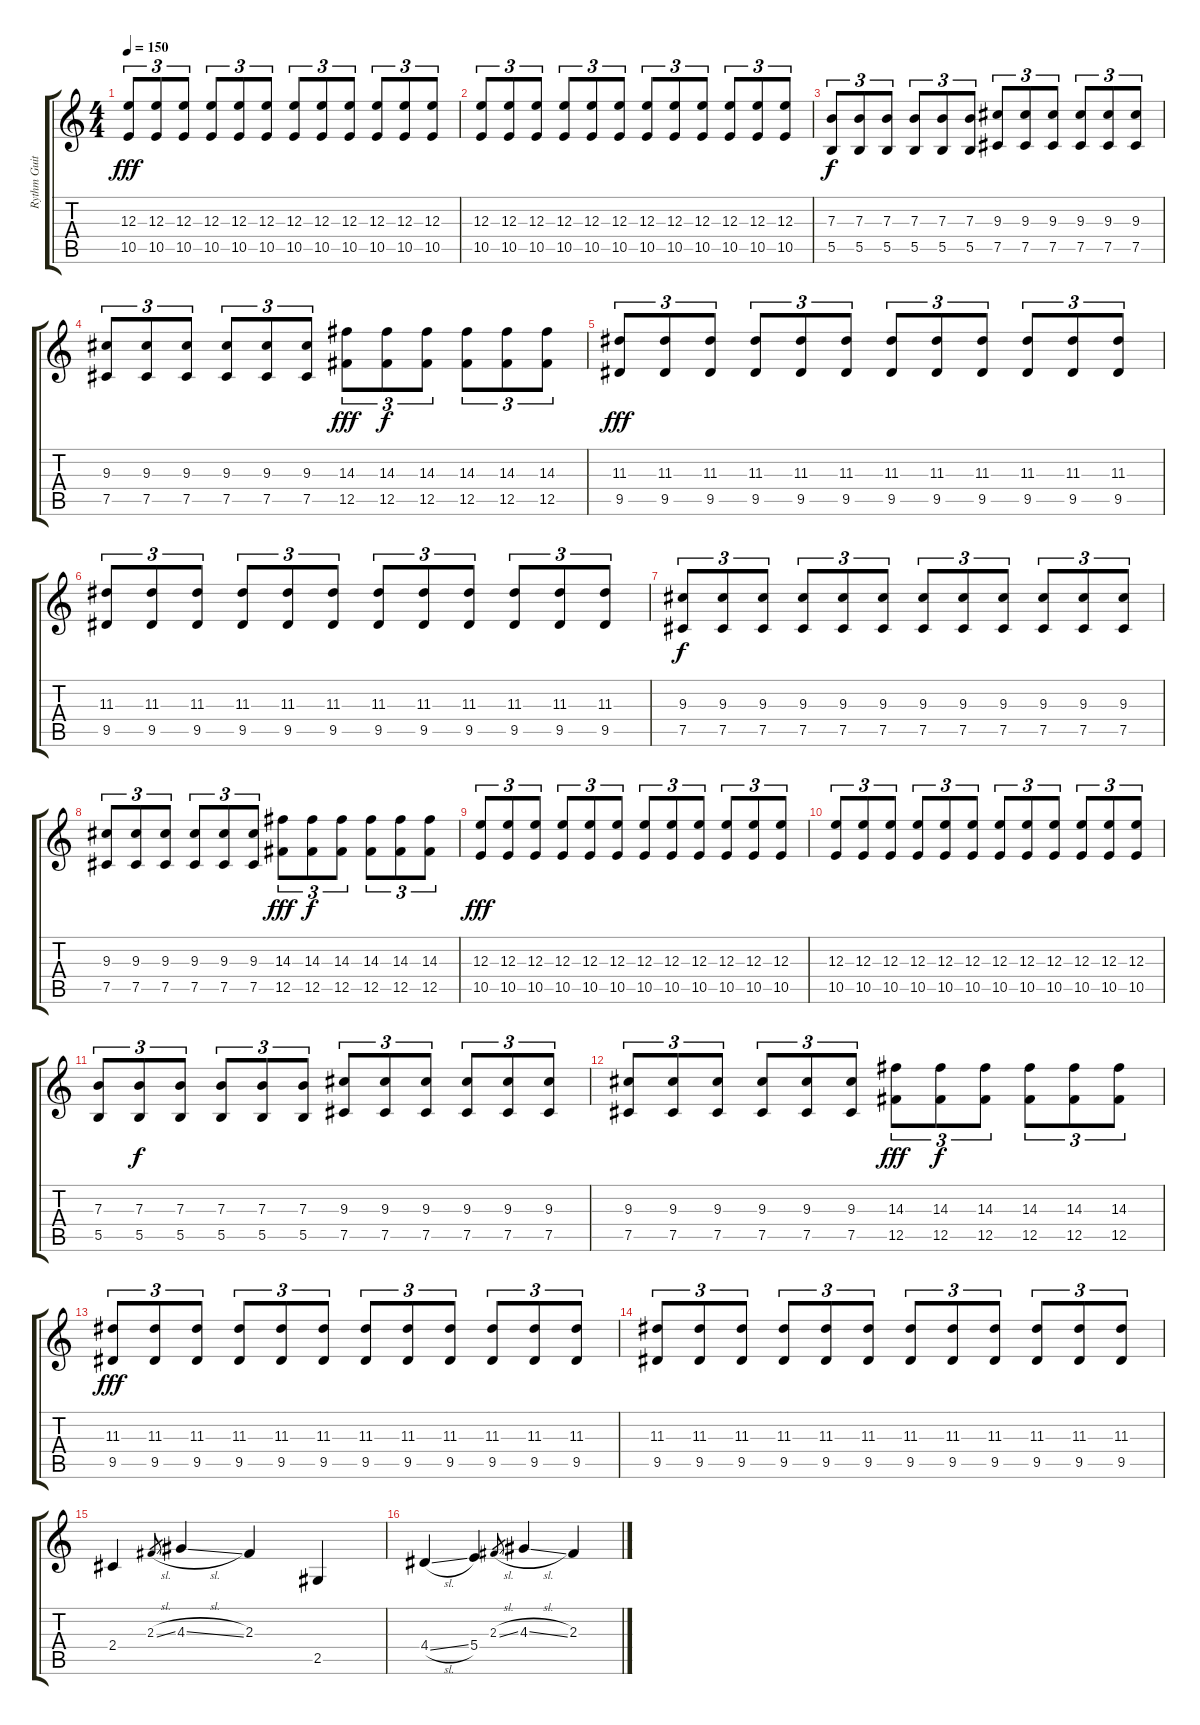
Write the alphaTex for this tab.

\track ("Rythm Guitar" "Rythm Guit") {instrument distortionguitar}
\staff {score tabs}
\tuning (Db4 Ab3 E3 B2 Gb2 B1) {hide}
\ts (4 4)
\tempo 150
\clef g2
\ks c
(12.3 10.5).8{tu (3 2) dy fff} (12.3 10.5).8{tu (3 2)} (12.3 10.5).8{tu (3 2)} (12.3 10.5).8{tu (3 2)} (12.3 10.5).8{tu (3 2)} (12.3 10.5).8{tu (3 2)} (12.3 10.5).8{tu (3 2)} (12.3 10.5).8{tu (3 2)} (12.3 10.5).8{tu (3 2)} (12.3 10.5).8{tu (3 2)} (12.3 10.5).8{tu (3 2)} (12.3 10.5).8{tu (3 2)} |
(12.3 10.5).8{tu (3 2)} (12.3 10.5).8{tu (3 2)} (12.3 10.5).8{tu (3 2)} (12.3 10.5).8{tu (3 2)} (12.3 10.5).8{tu (3 2)} (12.3 10.5).8{tu (3 2)} (12.3 10.5).8{tu (3 2)} (12.3 10.5).8{tu (3 2)} (12.3 10.5).8{tu (3 2)} (12.3 10.5).8{tu (3 2)} (12.3 10.5).8{tu (3 2)} (12.3 10.5).8{tu (3 2)} |
(7.3 5.5).8{tu (3 2) dy f} (7.3 5.5).8{tu (3 2)} (7.3 5.5).8{tu (3 2)} (7.3 5.5).8{tu (3 2)} (7.3 5.5).8{tu (3 2)} (7.3 5.5).8{tu (3 2)} (9.3 7.5).8{tu (3 2)} (9.3 7.5).8{tu (3 2)} (9.3 7.5).8{tu (3 2)} (9.3 7.5).8{tu (3 2)} (9.3 7.5).8{tu (3 2)} (9.3 7.5).8{tu (3 2)} |
(9.3 7.5).8{tu (3 2)} (9.3 7.5).8{tu (3 2)} (9.3 7.5).8{tu (3 2)} (9.3 7.5).8{tu (3 2)} (9.3 7.5).8{tu (3 2)} (9.3 7.5).8{tu (3 2)} (14.3 12.5).8{tu (3 2) dy fff} (14.3 12.5).8{tu (3 2) dy f} (14.3 12.5).8{tu (3 2)} (14.3 12.5).8{tu (3 2)} (14.3 12.5).8{tu (3 2)} (14.3 12.5).8{tu (3 2)} |
(11.3 9.5).8{tu (3 2) dy fff} (11.3 9.5).8{tu (3 2)} (11.3 9.5).8{tu (3 2)} (11.3 9.5).8{tu (3 2)} (11.3 9.5).8{tu (3 2)} (11.3 9.5).8{tu (3 2)} (11.3 9.5).8{tu (3 2)} (11.3 9.5).8{tu (3 2)} (11.3 9.5).8{tu (3 2)} (11.3 9.5).8{tu (3 2)} (11.3 9.5).8{tu (3 2)} (11.3 9.5).8{tu (3 2)} |
(11.3 9.5).8{tu (3 2)} (11.3 9.5).8{tu (3 2)} (11.3 9.5).8{tu (3 2)} (11.3 9.5).8{tu (3 2)} (11.3 9.5).8{tu (3 2)} (11.3 9.5).8{tu (3 2)} (11.3 9.5).8{tu (3 2)} (11.3 9.5).8{tu (3 2)} (11.3 9.5).8{tu (3 2)} (11.3 9.5).8{tu (3 2)} (11.3 9.5).8{tu (3 2)} (11.3 9.5).8{tu (3 2)} |
(9.3 7.5).8{tu (3 2) dy f} (9.3 7.5).8{tu (3 2)} (9.3 7.5).8{tu (3 2)} (9.3 7.5).8{tu (3 2)} (9.3 7.5).8{tu (3 2)} (9.3 7.5).8{tu (3 2)} (9.3 7.5).8{tu (3 2)} (9.3 7.5).8{tu (3 2)} (9.3 7.5).8{tu (3 2)} (9.3 7.5).8{tu (3 2)} (9.3 7.5).8{tu (3 2)} (9.3 7.5).8{tu (3 2)} |
(9.3 7.5).8{tu (3 2)} (9.3 7.5).8{tu (3 2)} (9.3 7.5).8{tu (3 2)} (9.3 7.5).8{tu (3 2)} (9.3 7.5).8{tu (3 2)} (9.3 7.5).8{tu (3 2)} (14.3 12.5).8{tu (3 2) dy fff} (14.3 12.5).8{tu (3 2) dy f} (14.3 12.5).8{tu (3 2)} (14.3 12.5).8{tu (3 2)} (14.3 12.5).8{tu (3 2)} (14.3 12.5).8{tu (3 2)} |
(12.3 10.5).8{tu (3 2) dy fff} (12.3 10.5).8{tu (3 2)} (12.3 10.5).8{tu (3 2)} (12.3 10.5).8{tu (3 2)} (12.3 10.5).8{tu (3 2)} (12.3 10.5).8{tu (3 2)} (12.3 10.5).8{tu (3 2)} (12.3 10.5).8{tu (3 2)} (12.3 10.5).8{tu (3 2)} (12.3 10.5).8{tu (3 2)} (12.3 10.5).8{tu (3 2)} (12.3 10.5).8{tu (3 2)} |
(12.3 10.5).8{tu (3 2)} (12.3 10.5).8{tu (3 2)} (12.3 10.5).8{tu (3 2)} (12.3 10.5).8{tu (3 2)} (12.3 10.5).8{tu (3 2)} (12.3 10.5).8{tu (3 2)} (12.3 10.5).8{tu (3 2)} (12.3 10.5).8{tu (3 2)} (12.3 10.5).8{tu (3 2)} (12.3 10.5).8{tu (3 2)} (12.3 10.5).8{tu (3 2)} (12.3 10.5).8{tu (3 2)} |
(7.3 5.5).8{tu (3 2)} (7.3 5.5).8{tu (3 2) dy f} (7.3 5.5).8{tu (3 2)} (7.3 5.5).8{tu (3 2)} (7.3 5.5).8{tu (3 2)} (7.3 5.5).8{tu (3 2)} (9.3 7.5).8{tu (3 2)} (9.3 7.5).8{tu (3 2)} (9.3 7.5).8{tu (3 2)} (9.3 7.5).8{tu (3 2)} (9.3 7.5).8{tu (3 2)} (9.3 7.5).8{tu (3 2)} |
(9.3 7.5).8{tu (3 2)} (9.3 7.5).8{tu (3 2)} (9.3 7.5).8{tu (3 2)} (9.3 7.5).8{tu (3 2)} (9.3 7.5).8{tu (3 2)} (9.3 7.5).8{tu (3 2)} (14.3 12.5).8{tu (3 2) dy fff} (14.3 12.5).8{tu (3 2) dy f} (14.3 12.5).8{tu (3 2)} (14.3 12.5).8{tu (3 2)} (14.3 12.5).8{tu (3 2)} (14.3 12.5).8{tu (3 2)} |
(11.3 9.5).8{tu (3 2) dy fff} (11.3 9.5).8{tu (3 2)} (11.3 9.5).8{tu (3 2)} (11.3 9.5).8{tu (3 2)} (11.3 9.5).8{tu (3 2)} (11.3 9.5).8{tu (3 2)} (11.3 9.5).8{tu (3 2)} (11.3 9.5).8{tu (3 2)} (11.3 9.5).8{tu (3 2)} (11.3 9.5).8{tu (3 2)} (11.3 9.5).8{tu (3 2)} (11.3 9.5).8{tu (3 2)} |
(11.3 9.5).8{tu (3 2)} (11.3 9.5).8{tu (3 2)} (11.3 9.5).8{tu (3 2)} (11.3 9.5).8{tu (3 2)} (11.3 9.5).8{tu (3 2)} (11.3 9.5).8{tu (3 2)} (11.3 9.5).8{tu (3 2)} (11.3 9.5).8{tu (3 2)} (11.3 9.5).8{tu (3 2)} (11.3 9.5).8{tu (3 2)} (11.3 9.5).8{tu (3 2)} (11.3 9.5).8{tu (3 2)} |
2.4.4 2.3{sl}.8{gr} 4.3{sl}.4 2.3.4 2.5.4 |
4.4{sl}.4 5.4.4 2.3{sl}.8{gr} 4.3{sl}.4 2.3.4
